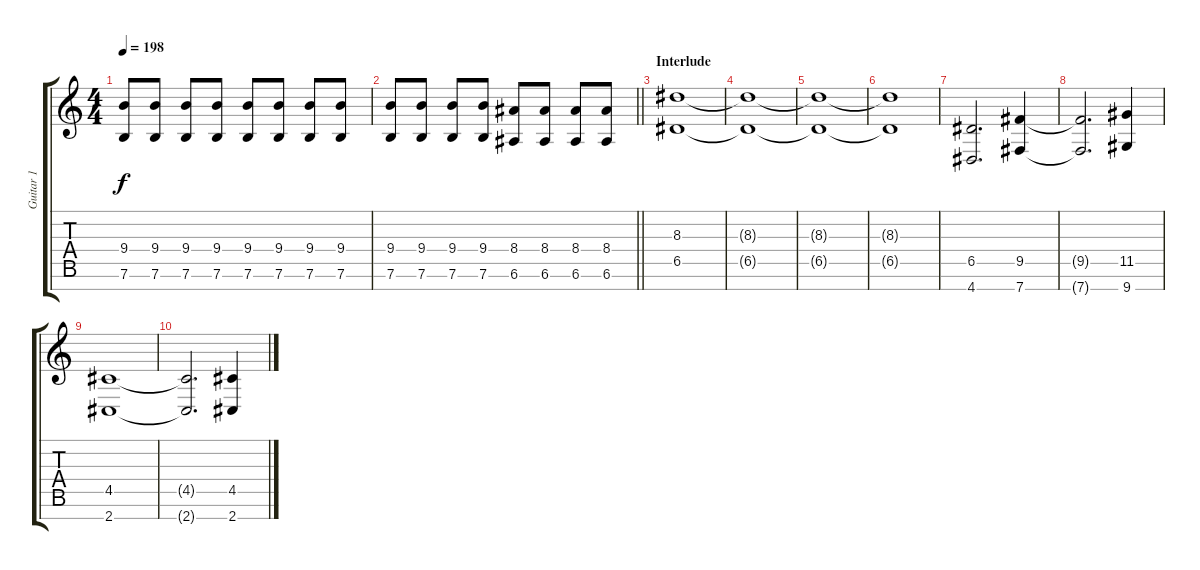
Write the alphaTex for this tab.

\track ("Guitar 1" "Guitar 1") {instrument electricguitarclean}
\staff {score tabs}
\tuning (E4 B3 G3 D3 A2 E2 B1) {hide}
\ts (4 4)
\tempo 198
\clef g2
\ks c
(9.4 7.6).8{dy f} (9.4 7.6).8 (9.4 7.6).8 (9.4 7.6).8 (9.4 7.6).8 (9.4 7.6).8 (9.4 7.6).8 (9.4 7.6).8 |
\barLineRight lightlight
(9.4 7.6).8 (9.4 7.6).8 (9.4 7.6).8 (9.4 7.6).8 (8.4 6.6).8 (8.4 6.6).8 (8.4 6.6).8 (8.4 6.6).8 |
\section ("" "Interlude")
(8.3 6.5).1 |
(8.3{t} 6.5{t}).1 |
(8.3{t} 6.5{t}).1 |
(8.3{t} 6.5{t}).1 |
(6.5 4.7).2{d} (9.5 7.7).4 |
(9.5{t} 7.7{t}).2{d} (11.5 9.7).4 |
(4.5 2.7).1 |
(4.5{t} 2.7{t}).2{d} (4.5 2.7).4
